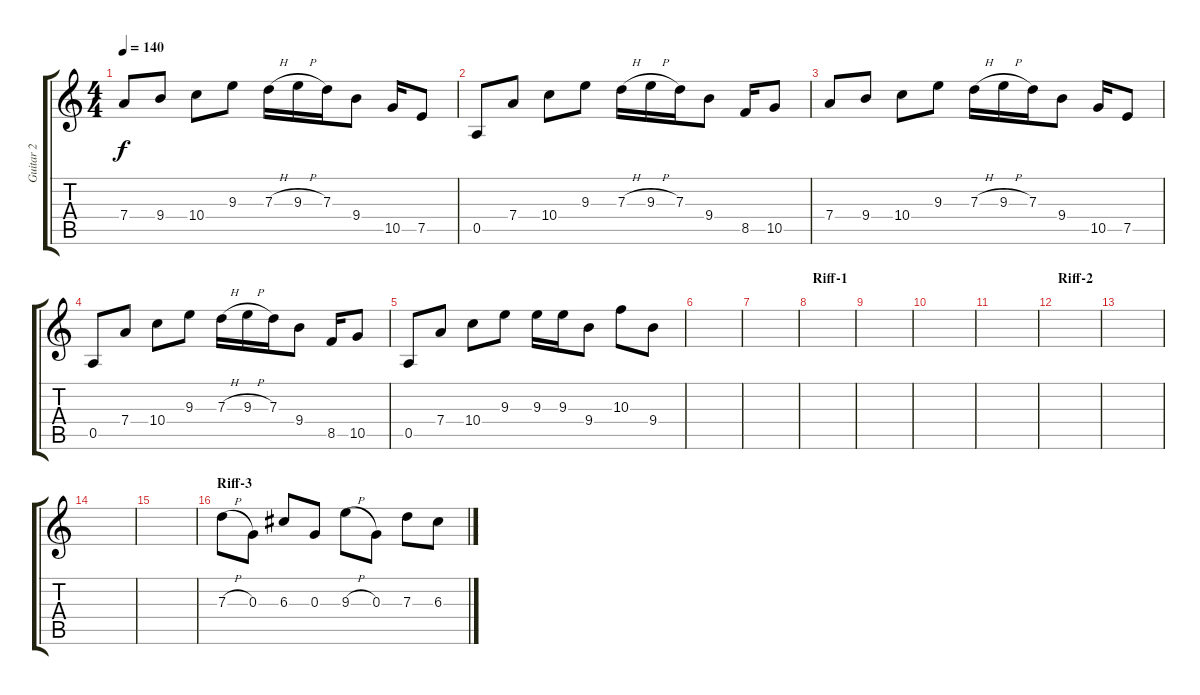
\track ("Guitar 2" "Guitar 2") {instrument distortionguitar}
\staff {score tabs}
\tuning (E4 B3 G3 D3 A2 E2) {hide}
\ts (4 4)
\tempo 140
\clef g2
\ks c
7.4.8{dy f} 9.4.8 10.4.8 9.3.8 7.3{h}.16 9.3{h}.16 7.3.16 9.4.8 10.5.16 7.5.8 |
0.5.8 7.4.8 10.4.8 9.3.8 7.3{h}.16 9.3{h}.16 7.3.16 9.4.8 8.5.16 10.5.8 |
7.4.8 9.4.8 10.4.8 9.3.8 7.3{h}.16 9.3{h}.16 7.3.16 9.4.8 10.5.16 7.5.8 |
0.5.8 7.4.8 10.4.8 9.3.8 7.3{h}.16 9.3{h}.16 7.3.16 9.4.8 8.5.16 10.5.8 |
0.5.8 7.4.8 10.4.8 9.3.8 9.3.16 9.3.16 9.4.8 10.3.8 9.4.8 |
|
|
\section ("" "Riff-1")
|
|
|
|
\section ("" "Riff-2")
|
|
|
|
\section ("" "Riff-3")
7.3{h}.8 0.3.8 6.3.8 0.3.8 9.3{h}.8 0.3.8 7.3.8 6.3.8
